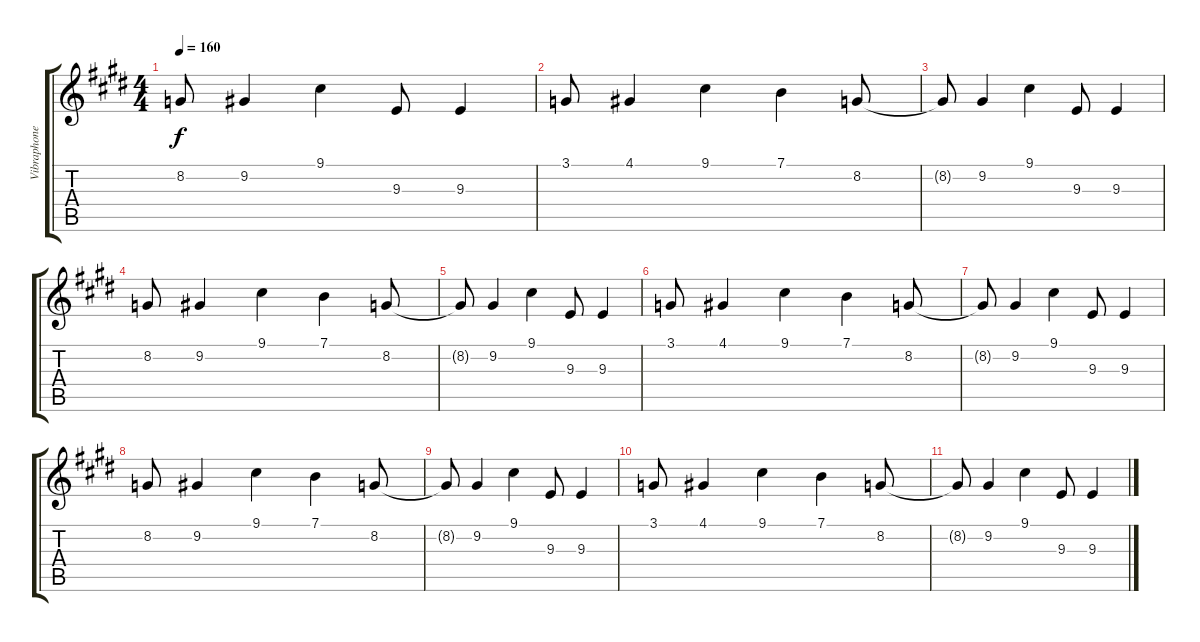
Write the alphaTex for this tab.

\track ("Vibraphone" "Vibraphone") {instrument vibraphone}
\staff {score tabs}
\tuning (E4 B3 G3 D3 A2 E2) {hide}
\ts (4 4)
\tempo 160
\clef g2
\ks e
8.2{t}.8{dy f} 9.2.4 9.1.4 9.3.8 9.3.4 |
3.1.8{volume 12} 4.1.4 9.1.4 7.1.4 8.2.8 |
8.2{t}.8 9.2.4 9.1.4 9.3.8 9.3.4 |
8.2.8 9.2.4 9.1.4 7.1.4 8.2.8 |
8.2{t}.8 9.2.4 9.1.4 9.3.8 9.3.4 |
3.1.8{volume 12} 4.1.4 9.1.4 7.1.4 8.2.8 |
8.2{t}.8 9.2.4 9.1.4 9.3.8 9.3.4 |
8.2.8 9.2.4 9.1.4 7.1.4 8.2.8 |
8.2{t}.8 9.2.4 9.1.4 9.3.8 9.3.4 |
3.1.8{volume 12} 4.1.4 9.1.4 7.1.4 8.2.8 |
8.2{t}.8 9.2.4 9.1.4 9.3.8 9.3.4
